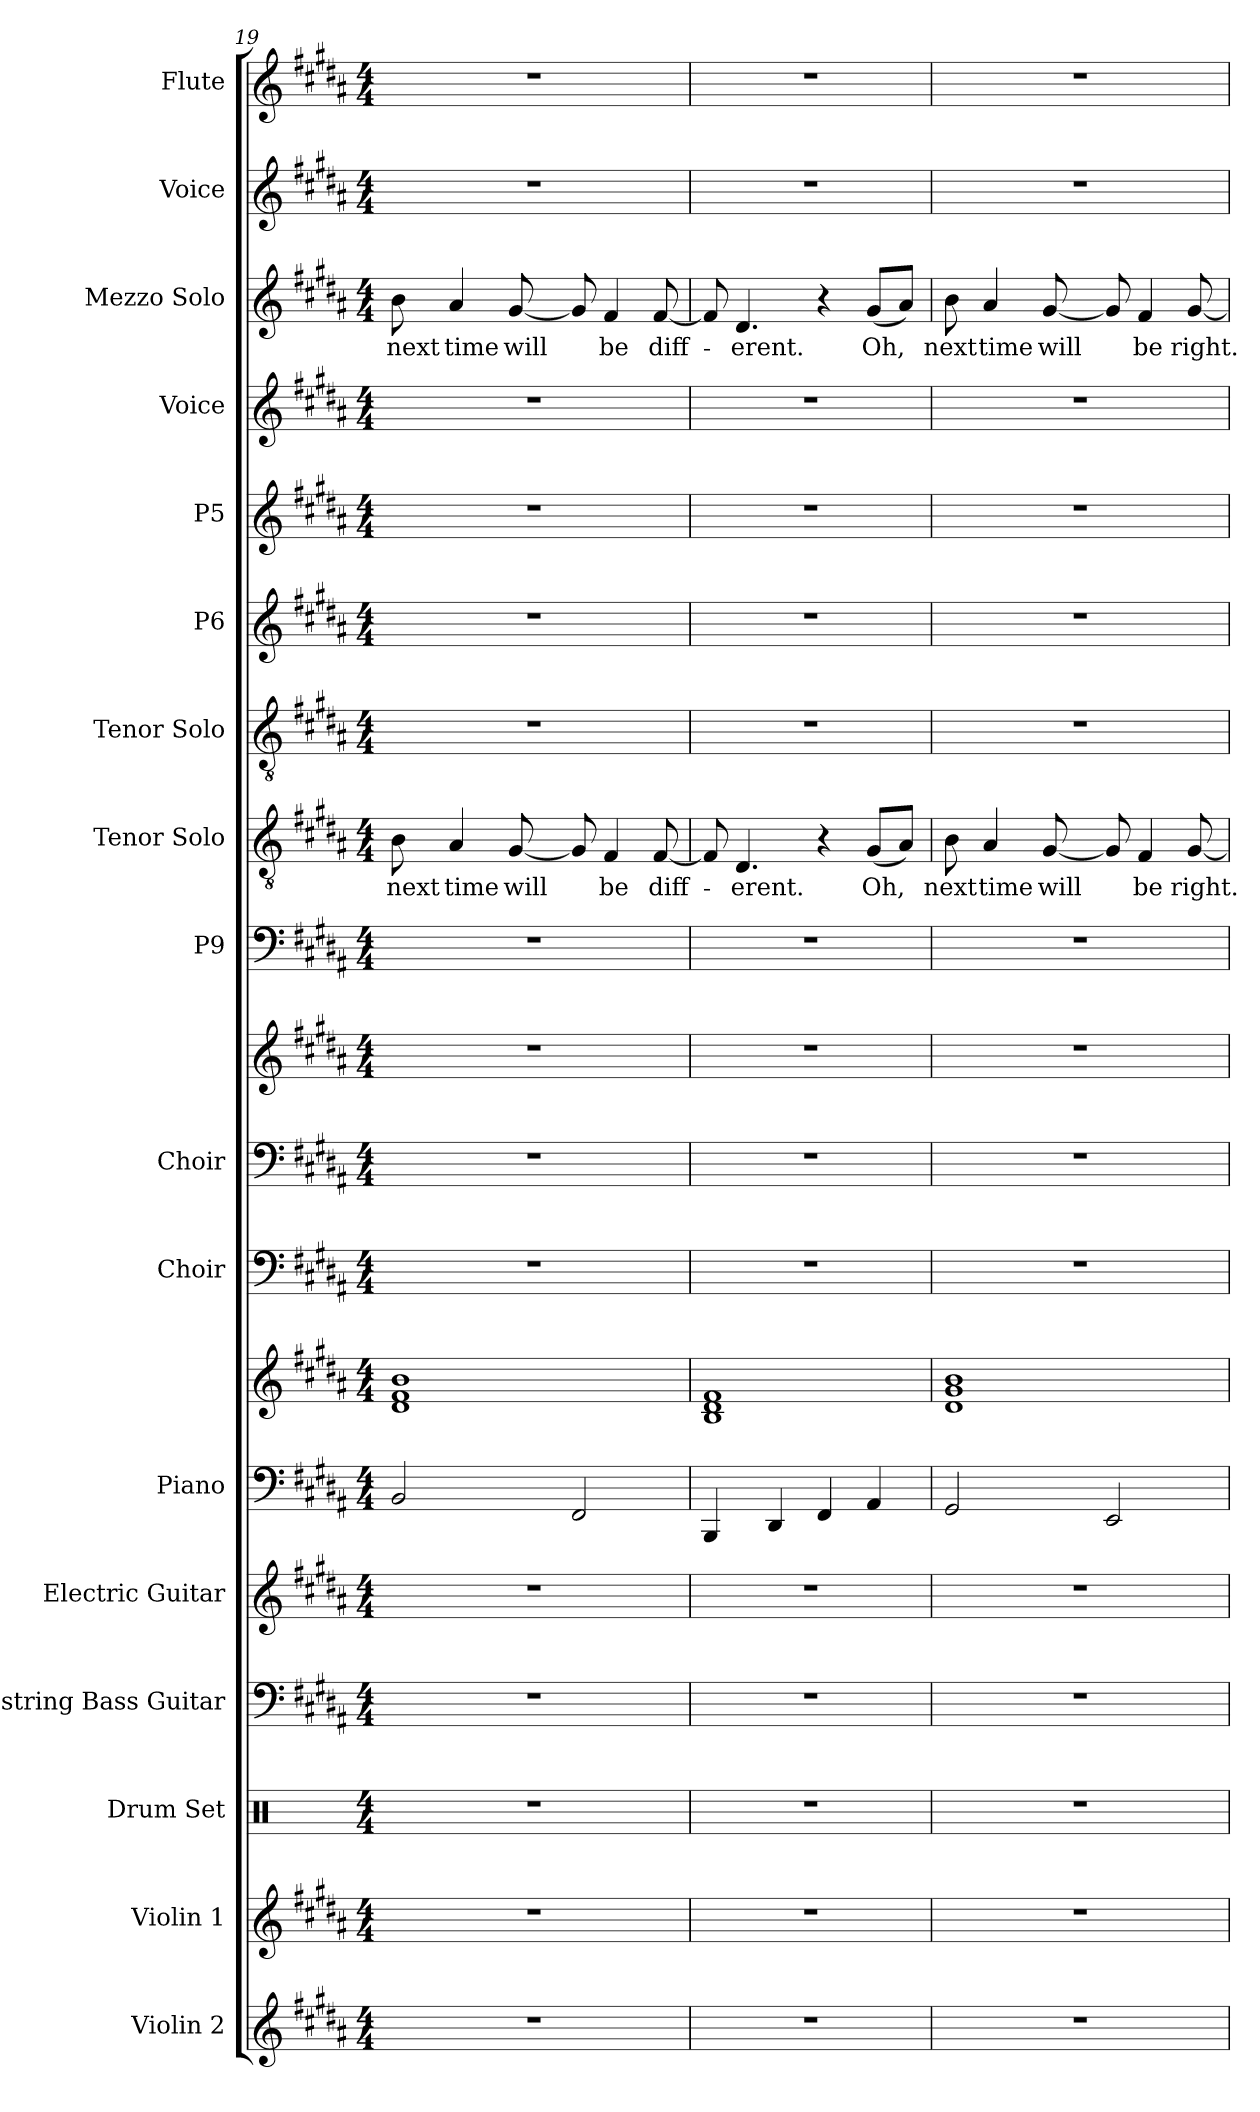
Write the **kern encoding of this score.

**kern	**kern	**kern	**kern	**kern	**kern	**kern	**kern	**kern	**kern	**kern	**kern	**text	**kern	**kern	**kern	**kern	**kern	**text	**kern	**kern
*part17	*part16	*part15	*part14	*part13	*part12	*part12	*part11	*part10	*part10	*part9	*part8	*part8	*part7	*part6	*part5	*part4	*part3	*part3	*part2	*part1
*staff19	*staff18	*staff17	*staff16	*staff15	*staff14	*staff13	*staff12	*staff11	*staff10	*staff9	*staff8	*staff8	*staff7	*staff6	*staff5	*staff4	*staff3	*staff3	*staff2	*staff1
*I"Violin 2	*I"Violin 1	*I"Drum Set	*I"4-string Bass Guitar	*I"Electric Guitar	*I"Piano	*	*I"Choir	*I"Choir	*	*I"P9	*I"Tenor Solo	*	*I"Tenor Solo	*I"P6	*I"P5	*I"Voice	*I"Mezzo Solo	*	*I"Voice	*I"Flute
*I'Vln. 2	*I'Vln. 1	*I'Dr.	*I'Bass	*I'E. Gtr.	*I'Pno.	*	*	*	*	*	*I'T. Solo	*	*	*	*	*	*I'M. Solo	*	*	*I'Fl.
*clefG2	*clefG2	*clefX	*clefF4	*clefG2	*clefF4	*clefG2	*clefF4	*clefF4	*clefG2	*clefF4	*clefGv2	*	*clefGv2	*clefG2	*clefG2	*clefG2	*clefG2	*	*clefG2	*clefG2
*	*	*	*ITrd7c12	*ITrd7c12	*	*	*	*	*	*	*ITrd7c12	*	*ITrd7c12	*	*	*	*	*	*	*
*k[f#c#g#d#a#]	*k[f#c#g#d#a#]	*k[]	*k[f#c#g#d#a#]	*k[f#c#g#d#a#]	*k[f#c#g#d#a#]	*k[f#c#g#d#a#]	*k[f#c#g#d#a#]	*k[f#c#g#d#a#]	*k[f#c#g#d#a#]	*k[f#c#g#d#a#]	*k[f#c#g#d#a#]	*	*k[f#c#g#d#a#]	*k[f#c#g#d#a#]	*k[f#c#g#d#a#]	*k[f#c#g#d#a#]	*k[f#c#g#d#a#]	*	*k[f#c#g#d#a#]	*k[f#c#g#d#a#]
*B:	*B:	*C:	*B:	*B:	*B:	*B:	*B:	*B:	*B:	*B:	*B:	*	*B:	*B:	*B:	*B:	*B:	*	*B:	*B:
*M4/4	*M4/4	*M4/4	*M4/4	*M4/4	*M4/4	*M4/4	*M4/4	*M4/4	*M4/4	*M4/4	*M4/4	*	*M4/4	*M4/4	*M4/4	*M4/4	*M4/4	*	*M4/4	*M4/4
=19	=19	=19	=19	=19	=19	=19	=19	=19	=19	=19	=19	=19	=19	=19	=19	=19	=19	=19	=19	=19
!	!	!	!	!	!	!	!	!	!	!	!	!LO:LY:b:color=#000000	!	!	!	!	!	!	!	!
!	!	!	!	!	!	!	!	!	!	!	!	!	!	!	!	!	!	!LO:LY:b:color=#000000	!	!
1r	1r	1r	1r	1r	2BBi/	1d#i 1f#i 1bi	1r	1r	1r	1r	8BBi\	next	1r	1r	1r	1r	8bi\	next	1r	1r
!	!	!	!	!	!	!	!	!	!	!	!	!LO:LY:b:color=#000000	!	!	!	!	!	!	!	!
!	!	!	!	!	!	!	!	!	!	!	!	!	!	!	!	!	!	!LO:LY:b:color=#000000	!	!
.	.	.	.	.	.	.	.	.	.	.	4AA#i/	time	.	.	.	.	4a#i/	time	.	.
!	!	!	!	!	!	!	!	!	!	!	!	!LO:LY:b:color=#000000	!	!	!	!	!	!	!	!
!	!	!	!	!	!	!	!	!	!	!	!	!	!	!	!	!	!	!LO:LY:b:color=#000000	!	!
.	.	.	.	.	.	.	.	.	.	.	[<8GG#i/	will	.	.	.	.	[<8g#i/	will	.	.
.	.	.	.	.	2FF#i/	.	.	.	.	.	8GG#i/]	.	.	.	.	.	8g#i/]	.	.	.
!	!	!	!	!	!	!	!	!	!	!	!	!LO:LY:b:color=#000000	!	!	!	!	!	!	!	!
!	!	!	!	!	!	!	!	!	!	!	!	!	!	!	!	!	!	!LO:LY:b:color=#000000	!	!
.	.	.	.	.	.	.	.	.	.	.	4FF#i/	be	.	.	.	.	4f#i/	be	.	.
!	!	!	!	!	!	!	!	!	!	!	!	!LO:LY:b:color=#000000	!	!	!	!	!	!	!	!
!	!	!	!	!	!	!	!	!	!	!	!	!	!	!	!	!	!	!LO:LY:b:color=#000000	!	!
.	.	.	.	.	.	.	.	.	.	.	[<8FF#i/	diff-	.	.	.	.	[<8f#i/	diff-	.	.
=20	=20	=20	=20	=20	=20	=20	=20	=20	=20	=20	=20	=20	=20	=20	=20	=20	=20	=20	=20	=20
1r	1r	1r	1r	1r	4BBBi/	1Bi 1d#i 1f#i	1r	1r	1r	1r	8FF#i/]	.	1r	1r	1r	1r	8f#i/]	.	1r	1r
!	!	!	!	!	!	!	!	!	!	!	!	!LO:LY:b:color=#000000	!	!	!	!	!	!	!	!
!	!	!	!	!	!	!	!	!	!	!	!	!	!	!	!	!	!	!LO:LY:b:color=#000000	!	!
.	.	.	.	.	.	.	.	.	.	.	4.DD#i/	-erent.	.	.	.	.	4.d#i/	-erent.	.	.
.	.	.	.	.	4DD#i/	.	.	.	.	.	.	.	.	.	.	.	.	.	.	.
.	.	.	.	.	4FF#i/	.	.	.	.	.	4r	.	.	.	.	.	4r	.	.	.
!	!	!	!	!	!	!	!	!	!	!	!	!LO:LY:b:color=#000000	!	!	!	!	!	!	!	!
!	!	!	!	!	!	!	!	!	!	!	!	!	!	!	!	!	!	!LO:LY:b:color=#000000	!	!
.	.	.	.	.	4AA#i/	.	.	.	.	.	(8GG#i/L	Oh,	.	.	.	.	(8g#i/L	Oh,	.	.
.	.	.	.	.	.	.	.	.	.	.	8AA#i/J)	.	.	.	.	.	8a#i/J)	.	.	.
!!LO:LB:g=z
=21	=21	=21	=21	=21	=21	=21	=21	=21	=21	=21	=21	=21	=21	=21	=21	=21	=21	=21	=21	=21
!	!	!	!	!	!	!	!	!	!	!	!	!LO:LY:b:color=#000000	!	!	!	!	!	!	!	!
!	!	!	!	!	!	!	!	!	!	!	!	!	!	!	!	!	!	!LO:LY:b:color=#000000	!	!
1r	1r	1r	1r	1r	2GG#i/	1d#i 1g#i 1bi	1r	1r	1r	1r	8BBi\	next	1r	1r	1r	1r	8bi\	next	1r	1r
!	!	!	!	!	!	!	!	!	!	!	!	!LO:LY:b:color=#000000	!	!	!	!	!	!	!	!
!	!	!	!	!	!	!	!	!	!	!	!	!	!	!	!	!	!	!LO:LY:b:color=#000000	!	!
.	.	.	.	.	.	.	.	.	.	.	4AA#i/	time	.	.	.	.	4a#i/	time	.	.
!	!	!	!	!	!	!	!	!	!	!	!	!LO:LY:b:color=#000000	!	!	!	!	!	!	!	!
!	!	!	!	!	!	!	!	!	!	!	!	!	!	!	!	!	!	!LO:LY:b:color=#000000	!	!
.	.	.	.	.	.	.	.	.	.	.	[<8GG#i/	will	.	.	.	.	[<8g#i/	will	.	.
.	.	.	.	.	2EEi/	.	.	.	.	.	8GG#i/]	.	.	.	.	.	8g#i/]	.	.	.
!	!	!	!	!	!	!	!	!	!	!	!	!LO:LY:b:color=#000000	!	!	!	!	!	!	!	!
!	!	!	!	!	!	!	!	!	!	!	!	!	!	!	!	!	!	!LO:LY:b:color=#000000	!	!
.	.	.	.	.	.	.	.	.	.	.	4FF#i/	be	.	.	.	.	4f#i/	be	.	.
!	!	!	!	!	!	!	!	!	!	!	!	!LO:LY:b:color=#000000	!	!	!	!	!	!	!	!
!	!	!	!	!	!	!	!	!	!	!	!	!	!	!	!	!	!	!LO:LY:b:color=#000000	!	!
.	.	.	.	.	.	.	.	.	.	.	[<8GG#i/	right.	.	.	.	.	[<8g#i/	right.	.	.
=	=	=	=	=	=	=	=	=	=	=	=	=	=	=	=	=	=	=	=	=
*-	*-	*-	*-	*-	*-	*-	*-	*-	*-	*-	*-	*-	*-	*-	*-	*-	*-	*-	*-	*-
